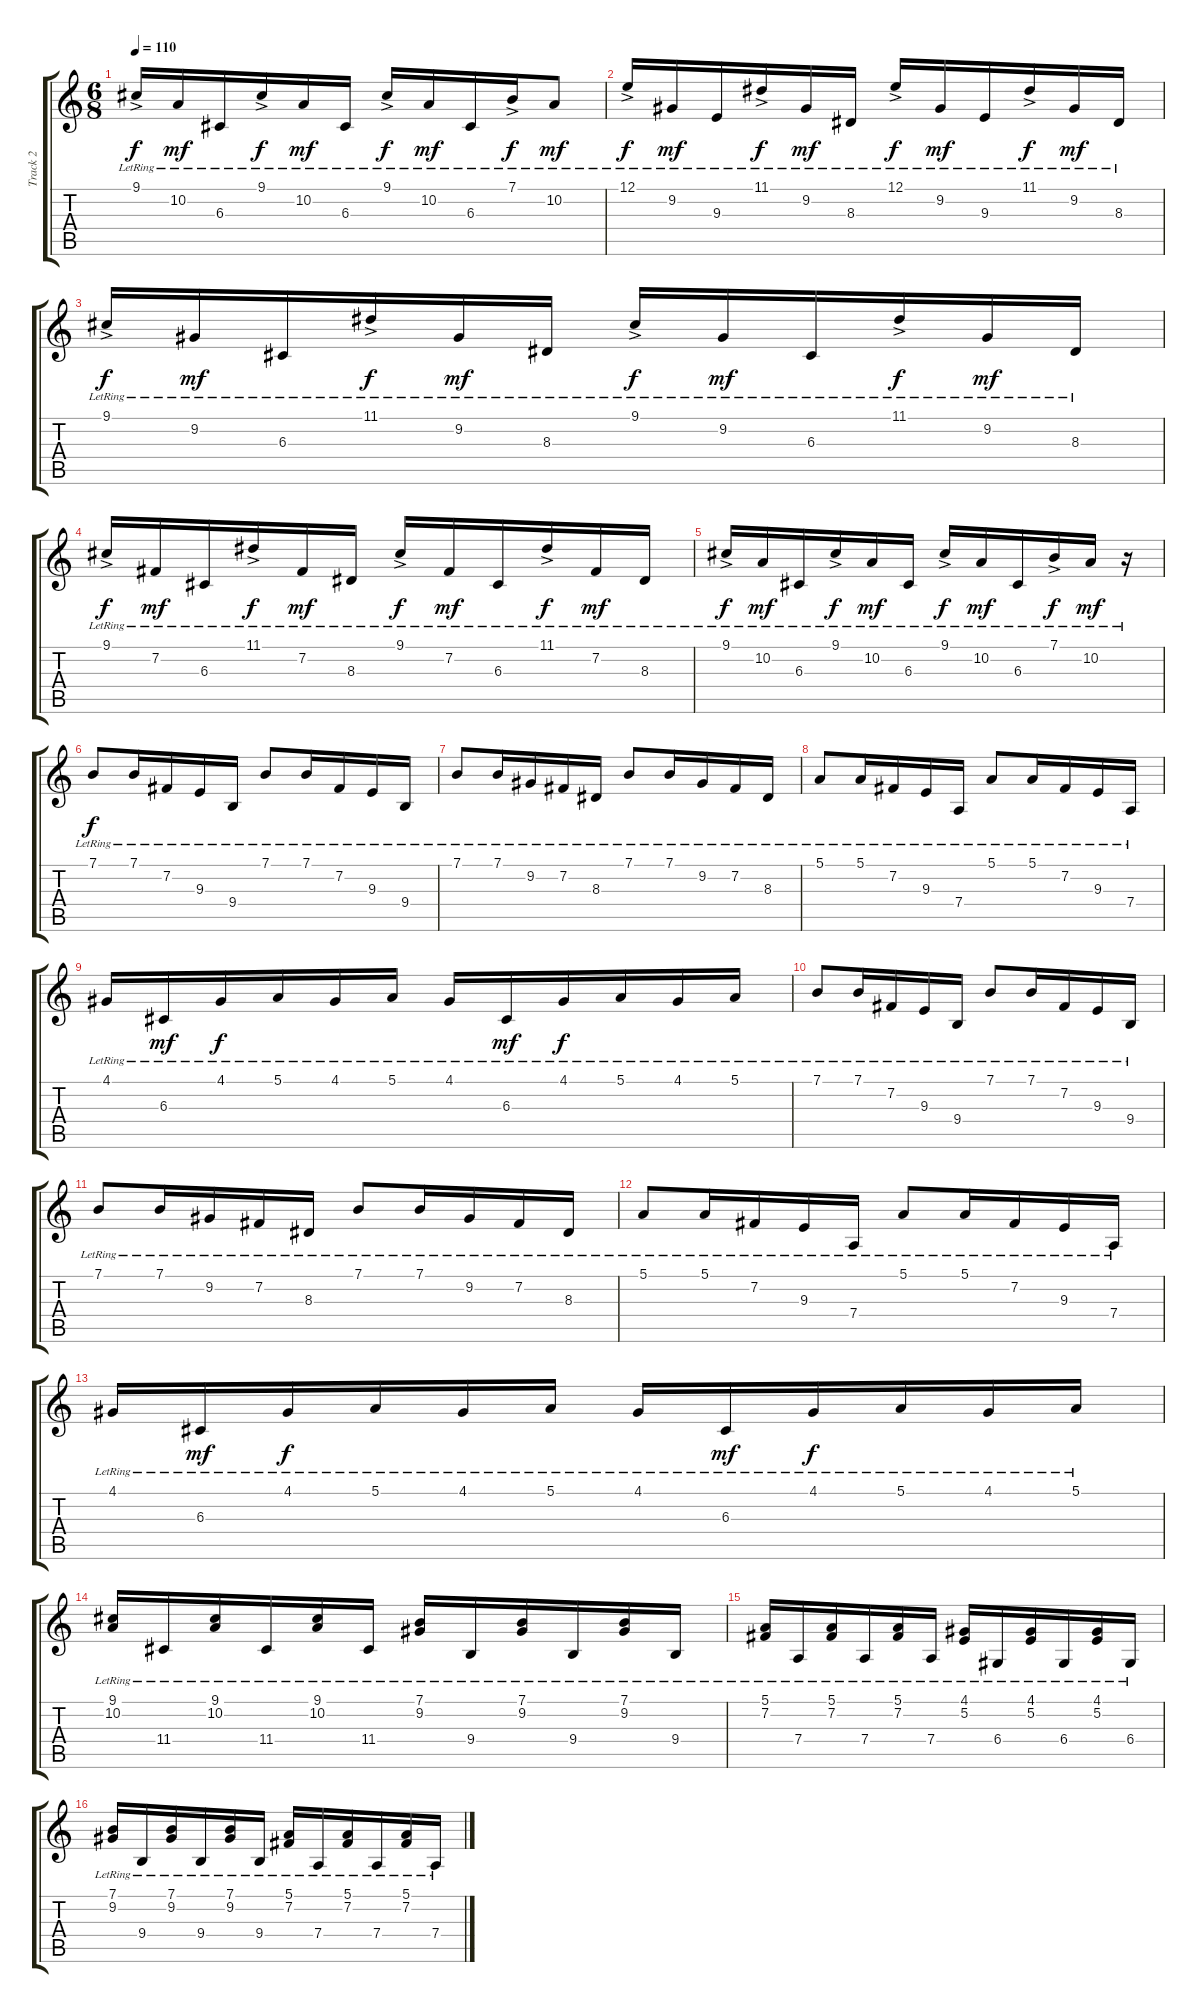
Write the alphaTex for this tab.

\track ("Track 2" "Track 2") {instrument acousticgrandpiano}
\staff {score tabs}
\tuning (E4 B3 G3 D3 A2 E2) {hide}
\ts (6 8)
\tempo 110
\clef g2
\ks c
9.1{ac lr}.16{dy f} 10.2{lr}.16{dy mf} 6.3{lr}.16 9.1{ac lr}.16{dy f} 10.2{lr}.16{dy mf} 6.3{lr}.16 9.1{ac lr}.16{dy f} 10.2{lr}.16{dy mf} 6.3{lr}.16 7.1{ac lr}.16{dy f} 10.2{lr}.8{dy mf} |
12.1{ac lr}.16{dy f} 9.2{lr}.16{dy mf} 9.3{lr}.16 11.1{ac lr}.16{dy f} 9.2{lr}.16{dy mf} 8.3{lr}.16 12.1{ac lr}.16{dy f} 9.2{lr}.16{dy mf} 9.3{lr}.16 11.1{ac lr}.16{dy f} 9.2{lr}.16{dy mf} 8.3{lr}.16 |
9.1{ac lr}.16{dy f} 9.2{lr}.16{dy mf} 6.3{lr}.16 11.1{ac lr}.16{dy f} 9.2{lr}.16{dy mf} 8.3{lr}.16 9.1{ac lr}.16{dy f} 9.2{lr}.16{dy mf} 6.3{lr}.16 11.1{ac lr}.16{dy f} 9.2{lr}.16{dy mf} 8.3{lr}.16 |
9.1{ac lr}.16{dy f} 7.2{lr}.16{dy mf} 6.3{lr}.16 11.1{ac lr}.16{dy f} 7.2{lr}.16{dy mf} 8.3{lr}.16 9.1{ac lr}.16{dy f} 7.2{lr}.16{dy mf} 6.3{lr}.16 11.1{ac lr}.16{dy f} 7.2{lr}.16{dy mf} 8.3{lr}.16 |
9.1{ac lr}.16{dy f} 10.2{lr}.16{dy mf} 6.3{lr}.16 9.1{ac lr}.16{dy f} 10.2{lr}.16{dy mf} 6.3{lr}.16 9.1{ac lr}.16{dy f} 10.2{lr}.16{dy mf} 6.3{lr}.16 7.1{ac lr}.16{dy f} 10.2{lr}.16{dy mf} r.16 |
7.1{lr}.8{dy f} 7.1{lr}.16 7.2{lr}.16 9.3{lr}.16 9.4{lr}.16 7.1{lr}.8 7.1{lr}.16 7.2{lr}.16 9.3{lr}.16 9.4{lr}.16 |
7.1{lr}.8 7.1{lr}.16 9.2{lr}.16 7.2{lr}.16 8.3{lr}.16 7.1{lr}.8 7.1{lr}.16 9.2{lr}.16 7.2{lr}.16 8.3{lr}.16 |
5.1{lr}.8 5.1{lr}.16 7.2{lr}.16 9.3{lr}.16 7.4{lr}.16 5.1{lr}.8 5.1{lr}.16 7.2{lr}.16 9.3{lr}.16 7.4{lr}.16 |
4.1{lr}.16 6.3{lr}.16{dy mf} 4.1{lr}.16{dy f} 5.1{lr}.16 4.1{lr}.16 5.1{lr}.16 4.1{lr}.16 6.3{lr}.16{dy mf} 4.1{lr}.16{dy f} 5.1{lr}.16 4.1{lr}.16 5.1{lr}.16 |
7.1{lr}.8 7.1{lr}.16 7.2{lr}.16 9.3{lr}.16 9.4{lr}.16 7.1{lr}.8 7.1{lr}.16 7.2{lr}.16 9.3{lr}.16 9.4{lr}.16 |
7.1{lr}.8 7.1{lr}.16 9.2{lr}.16 7.2{lr}.16 8.3{lr}.16 7.1{lr}.8 7.1{lr}.16 9.2{lr}.16 7.2{lr}.16 8.3{lr}.16 |
5.1{lr}.8 5.1{lr}.16 7.2{lr}.16 9.3{lr}.16 7.4{lr}.16 5.1{lr}.8 5.1{lr}.16 7.2{lr}.16 9.3{lr}.16 7.4{lr}.16 |
4.1{lr}.16 6.3{lr}.16{dy mf} 4.1{lr}.16{dy f} 5.1{lr}.16 4.1{lr}.16 5.1{lr}.16 4.1{lr}.16 6.3{lr}.16{dy mf} 4.1{lr}.16{dy f} 5.1{lr}.16 4.1{lr}.16 5.1{lr}.16 |
(9.1{lr} 10.2{lr}).16 11.4{lr}.16 (9.1{lr} 10.2{lr}).16 11.4{lr}.16 (9.1{lr} 10.2{lr}).16 11.4{lr}.16 (7.1{lr} 9.2{lr}).16 9.4{lr}.16 (7.1{lr} 9.2{lr}).16 9.4{lr}.16 (7.1{lr} 9.2{lr}).16 9.4{lr}.16 |
(5.1{lr} 7.2{lr}).16 7.4{lr}.16 (5.1{lr} 7.2{lr}).16 7.4{lr}.16 (5.1{lr} 7.2{lr}).16 7.4{lr}.16 (4.1{lr} 5.2{lr}).16 6.4{lr}.16 (4.1{lr} 5.2{lr}).16 6.4{lr}.16 (4.1{lr} 5.2{lr}).16 6.4{lr}.16 |
(7.1{lr} 9.2{lr}).16 9.4{lr}.16 (7.1{lr} 9.2{lr}).16 9.4{lr}.16 (7.1{lr} 9.2{lr}).16 9.4{lr}.16 (5.1{lr} 7.2{lr}).16 7.4{lr}.16 (5.1{lr} 7.2{lr}).16 7.4{lr}.16 (5.1{lr} 7.2{lr}).16 7.4{lr}.16
